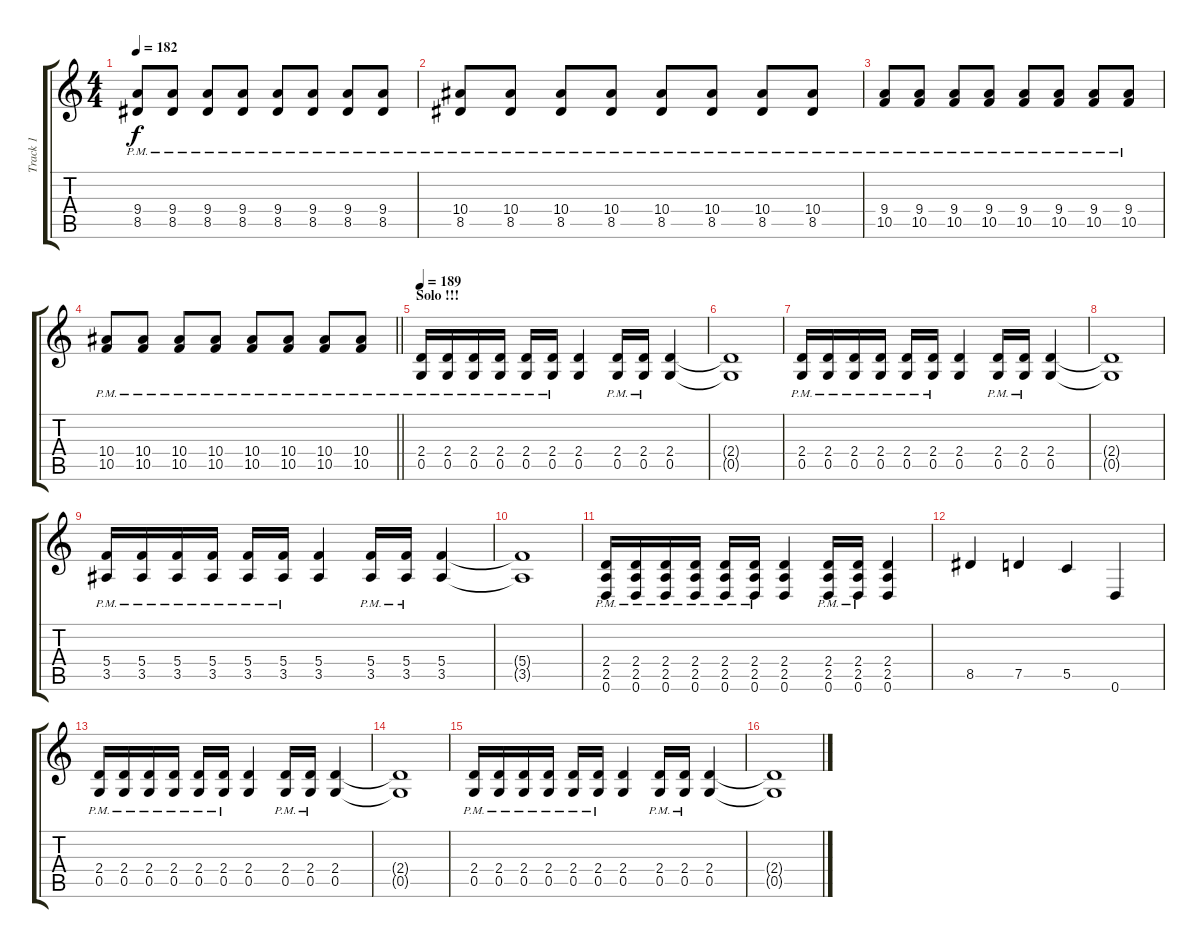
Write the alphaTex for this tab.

\track ("Track 1" "Track 1") {instrument overdrivenguitar}
\staff {score tabs}
\tuning (D4 A3 F3 C3 G2 D2) {hide}
\ts (4 4)
\tempo 182
\clef g2
\ks c
(9.4{pm} 8.5{pm}).8{dy f} (9.4{pm} 8.5{pm}).8 (9.4{pm} 8.5{pm}).8 (9.4{pm} 8.5{pm}).8 (9.4{pm} 8.5{pm}).8 (9.4{pm} 8.5{pm}).8 (9.4{pm} 8.5{pm}).8 (9.4{pm} 8.5{pm}).8 |
(10.4{pm} 8.5{pm}).8 (10.4{pm} 8.5{pm}).8 (10.4{pm} 8.5{pm}).8 (10.4{pm} 8.5{pm}).8 (10.4{pm} 8.5{pm}).8 (10.4{pm} 8.5{pm}).8 (10.4{pm} 8.5{pm}).8 (10.4{pm} 8.5{pm}).8 |
(9.4{pm} 10.5{pm}).8 (9.4{pm} 10.5{pm}).8 (9.4{pm} 10.5{pm}).8 (9.4{pm} 10.5{pm}).8 (9.4{pm} 10.5{pm}).8 (9.4{pm} 10.5{pm}).8 (9.4{pm} 10.5{pm}).8 (9.4{pm} 10.5{pm}).8 |
\barLineRight lightlight
(10.4{pm} 10.5{pm}).8 (10.4{pm} 10.5{pm}).8 (10.4{pm} 10.5{pm}).8 (10.4{pm} 10.5{pm}).8 (10.4{pm} 10.5{pm}).8 (10.4{pm} 10.5{pm}).8 (10.4{pm} 10.5{pm}).8 (10.4{pm} 10.5{pm}).8 |
\section ("" "Solo !!!")
\tempo 189
(2.4{pm} 0.5{pm}).16 (2.4{pm} 0.5{pm}).16 (2.4{pm} 0.5{pm}).16 (2.4{pm} 0.5{pm}).16 (2.4{pm} 0.5{pm}).16 (2.4{pm} 0.5{pm}).16 (2.4 0.5).4 (2.4{pm} 0.5{pm}).16 (2.4{pm} 0.5{pm}).16 (2.4 0.5).4 |
(2.4{t} 0.5{t}).1 |
(2.4{pm} 0.5{pm}).16 (2.4{pm} 0.5{pm}).16 (2.4{pm} 0.5{pm}).16 (2.4{pm} 0.5{pm}).16 (2.4{pm} 0.5{pm}).16 (2.4{pm} 0.5{pm}).16 (2.4 0.5).4 (2.4{pm} 0.5{pm}).16 (2.4{pm} 0.5{pm}).16 (2.4 0.5).4 |
(2.4{t} 0.5{t}).1 |
(5.4{pm} 3.5{pm}).16 (5.4{pm} 3.5{pm}).16 (5.4{pm} 3.5{pm}).16 (5.4{pm} 3.5{pm}).16 (5.4{pm} 3.5{pm}).16 (5.4{pm} 3.5{pm}).16 (5.4 3.5).4 (5.4{pm} 3.5{pm}).16 (5.4{pm} 3.5{pm}).16 (5.4 3.5).4 |
(5.4{t} 3.5{t}).1 |
(2.4{pm} 2.5{pm} 0.6{pm}).16 (2.4{pm} 2.5{pm} 0.6{pm}).16 (2.4{pm} 2.5{pm} 0.6{pm}).16 (2.4{pm} 2.5{pm} 0.6{pm}).16 (2.4{pm} 2.5{pm} 0.6{pm}).16 (2.4{pm} 2.5{pm} 0.6{pm}).16 (2.4 2.5 0.6).4 (2.4{pm} 2.5{pm} 0.6{pm}).16 (2.4{pm} 2.5{pm} 0.6{pm}).16 (2.4 2.5 0.6).4 |
8.5.4 7.5.4 5.5.4 0.6.4 |
(2.4{pm} 0.5{pm}).16 (2.4{pm} 0.5{pm}).16 (2.4{pm} 0.5{pm}).16 (2.4{pm} 0.5{pm}).16 (2.4{pm} 0.5{pm}).16 (2.4{pm} 0.5{pm}).16 (2.4 0.5).4 (2.4{pm} 0.5{pm}).16 (2.4{pm} 0.5{pm}).16 (2.4 0.5).4 |
(2.4{t} 0.5{t}).1 |
(2.4{pm} 0.5{pm}).16 (2.4{pm} 0.5{pm}).16 (2.4{pm} 0.5{pm}).16 (2.4{pm} 0.5{pm}).16 (2.4{pm} 0.5{pm}).16 (2.4{pm} 0.5{pm}).16 (2.4 0.5).4 (2.4{pm} 0.5{pm}).16 (2.4{pm} 0.5{pm}).16 (2.4 0.5).4 |
(2.4{t} 0.5{t}).1
